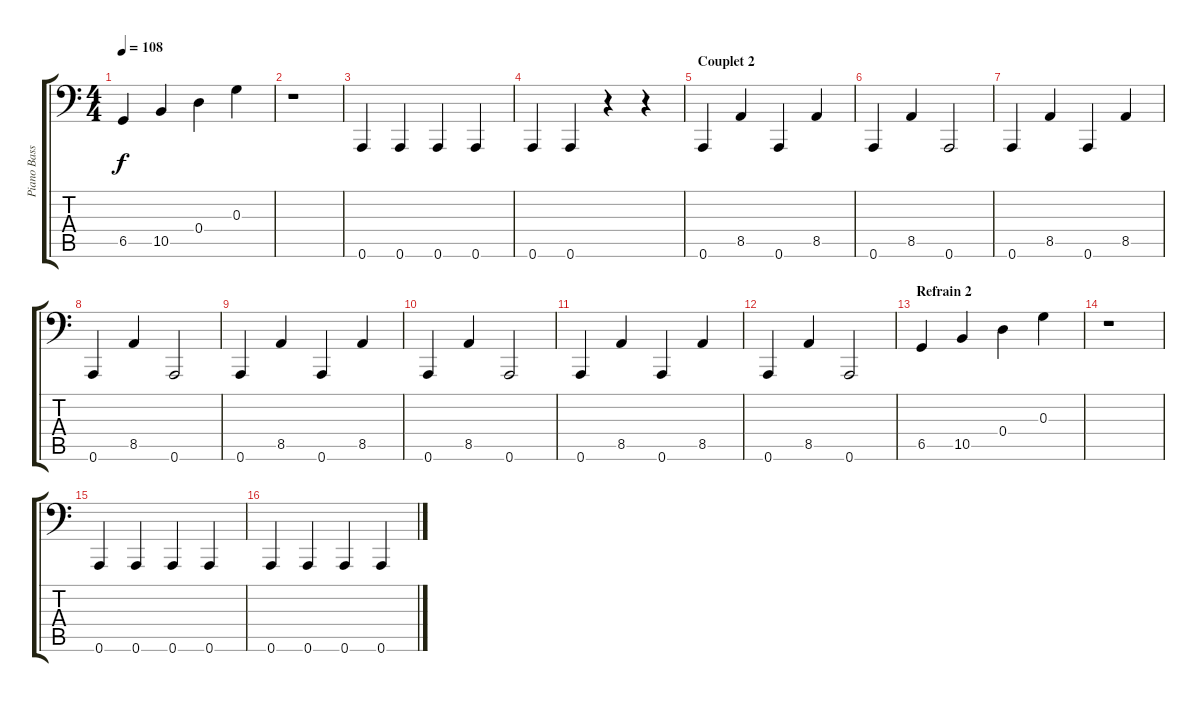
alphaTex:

\track ("Piano Basse" "Piano Bass") {instrument acousticgrandpiano}
\staff {score tabs}
\tuning (E4 B3 G3 D3 Db2 A1) {hide}
\ts (4 4)
\tempo 108
\clef f4
\ks c
6.5.4{dy f} 10.5.4 0.4.4 0.3.4 |
r.1 |
0.6.4 0.6.4 0.6.4 0.6.4 |
0.6.4 0.6.4 r.4 r.4 |
\section ("" "Couplet 2")
0.6.4 8.5.4 0.6.4 8.5.4 |
0.6.4 8.5.4 0.6.2 |
0.6.4 8.5.4 0.6.4 8.5.4 |
0.6.4 8.5.4 0.6.2 |
0.6.4 8.5.4 0.6.4 8.5.4 |
0.6.4 8.5.4 0.6.2 |
0.6.4 8.5.4 0.6.4 8.5.4 |
0.6.4 8.5.4 0.6.2 |
\section ("" "Refrain 2")
6.5.4 10.5.4 0.4.4 0.3.4 |
r.1 |
0.6.4 0.6.4 0.6.4 0.6.4 |
0.6.4 0.6.4 0.6.4 0.6.4
